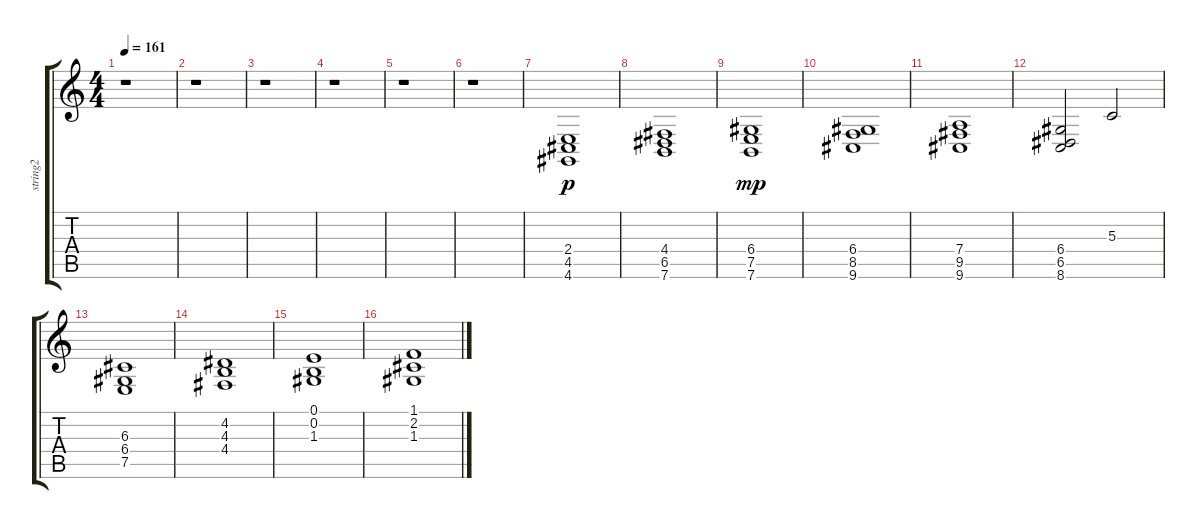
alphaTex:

\track ("string2" "string2") {instrument stringensemble1}
\staff {score tabs}
\tuning (E4 B3 G3 D3 A2 E2) {hide}
\ts (4 4)
\tempo 161
\clef g2
\ks c
r.1{dy f} |
r.1 |
r.1 |
r.1 |
r.1 |
r.1 |
(2.4 4.5 4.6).1{dy p} |
(4.4 6.5 7.6).1 |
(6.4 7.5 7.6).1{dy mp} |
(6.4 8.5 9.6).1 |
(7.4 9.5 9.6).1 |
(6.4 6.5 8.6).2 5.3.2 |
(6.3 6.4 7.5).1 |
(4.2 4.3 4.4).1 |
(0.1 0.2 1.3).1 |
(1.1 2.2 1.3).1
